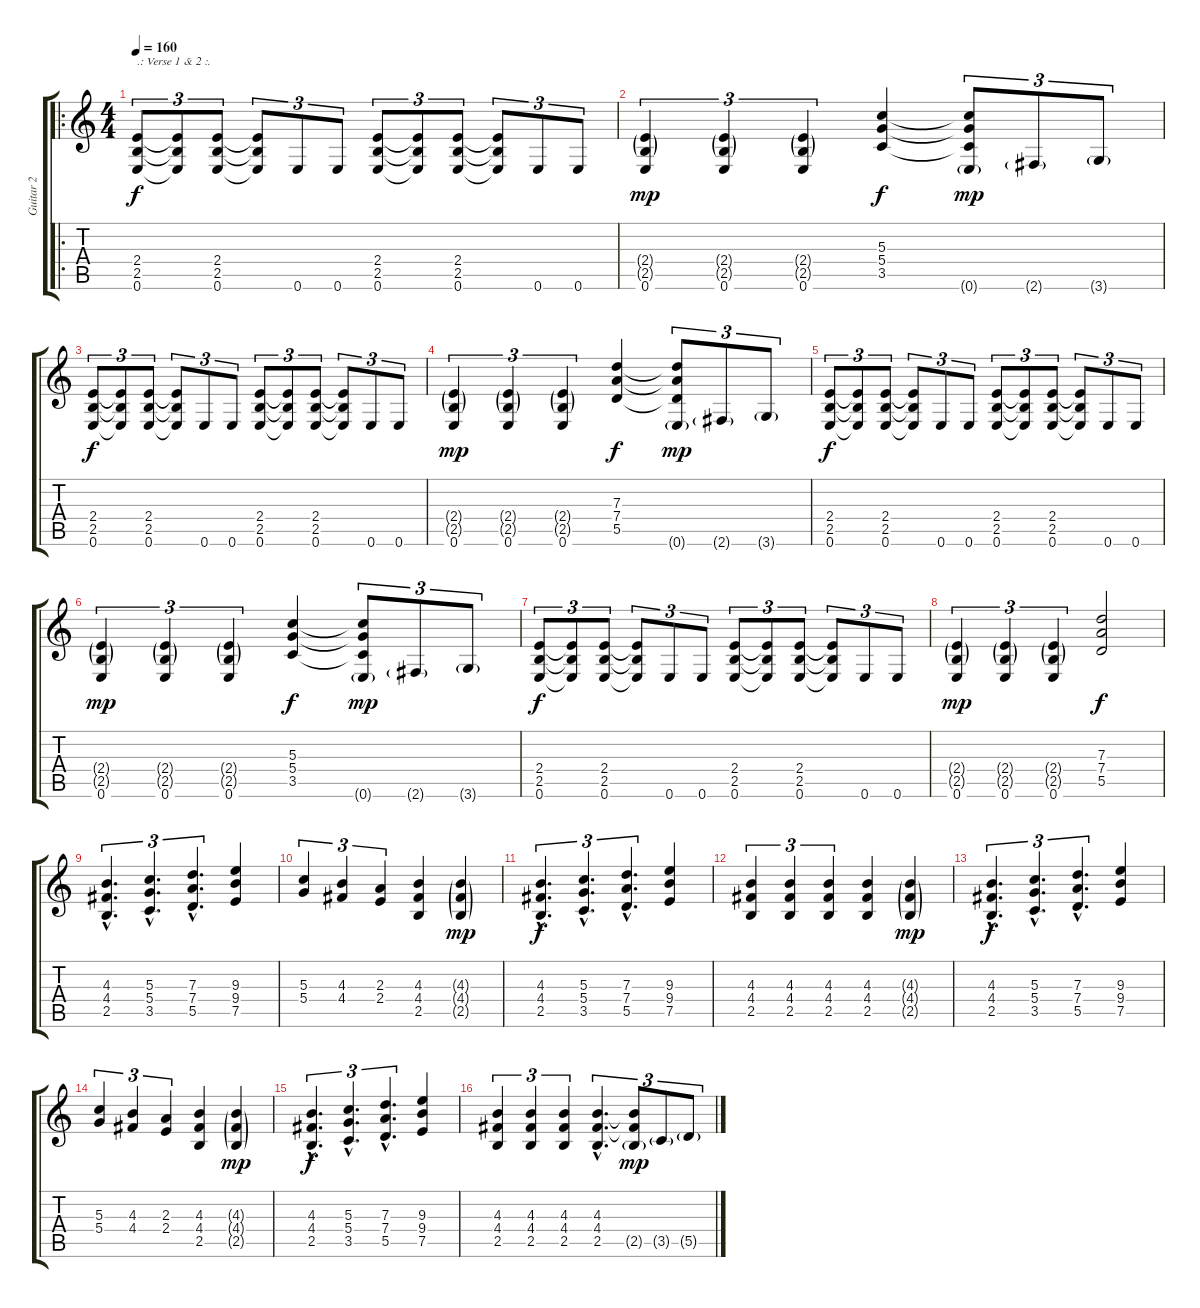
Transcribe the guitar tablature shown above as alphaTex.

\track ("Guitar 2" "Guitar 2") {instrument distortionguitar}
\staff {score tabs}
\tuning (E4 B3 G3 D3 A2 E2) {hide}
\ro
\ts (4 4)
\tempo 160
\clef g2
\ks c
(2.4 2.5 0.6).8{tu (3 2) txt ".: Verse 1 & 2 :." dy f} (2.4{t} 2.5{t} 0.6{t}).8{tu (3 2)} (2.4 2.5 0.6).8{tu (3 2)} (2.4{t} 2.5{t} 0.6{t}).8{tu (3 2)} 0.6.8{tu (3 2)} 0.6.8{tu (3 2)} (2.4 2.5 0.6).8{tu (3 2)} (2.4{t} 2.5{t} 0.6{t}).8{tu (3 2)} (2.4 2.5 0.6).8{tu (3 2)} (2.4{t} 2.5{t} 0.6{t}).8{tu (3 2)} 0.6.8{tu (3 2)} 0.6.8{tu (3 2)} |
(2.4{g} 2.5{g} 0.6).4{tu (3 2) dy mp} (2.4{g} 2.5{g} 0.6).4{tu (3 2)} (2.4{g} 2.5{g} 0.6).4{tu (3 2)} (5.3 5.4 3.5).4{dy f} (5.3{t} 5.4{t} 3.5{t} 0.6{g}).8{tu (3 2) dy mp} 2.6{g}.8{tu (3 2)} 3.6{g}.8{tu (3 2)} |
(2.4 2.5 0.6).8{tu (3 2) dy f} (2.4{t} 2.5{t} 0.6{t}).8{tu (3 2)} (2.4 2.5 0.6).8{tu (3 2)} (2.4{t} 2.5{t} 0.6{t}).8{tu (3 2)} 0.6.8{tu (3 2)} 0.6.8{tu (3 2)} (2.4 2.5 0.6).8{tu (3 2)} (2.4{t} 2.5{t} 0.6{t}).8{tu (3 2)} (2.4 2.5 0.6).8{tu (3 2)} (2.4{t} 2.5{t} 0.6{t}).8{tu (3 2)} 0.6.8{tu (3 2)} 0.6.8{tu (3 2)} |
(2.4{g} 2.5{g} 0.6).4{tu (3 2) dy mp} (2.4{g} 2.5{g} 0.6).4{tu (3 2)} (2.4{g} 2.5{g} 0.6).4{tu (3 2)} (7.3 7.4 5.5).4{dy f} (7.3{t} 7.4{t} 5.5{t} 0.6{g}).8{tu (3 2) dy mp} 2.6{g}.8{tu (3 2)} 3.6{g}.8{tu (3 2)} |
(2.4 2.5 0.6).8{tu (3 2) dy f} (2.4{t} 2.5{t} 0.6{t}).8{tu (3 2)} (2.4 2.5 0.6).8{tu (3 2)} (2.4{t} 2.5{t} 0.6{t}).8{tu (3 2)} 0.6.8{tu (3 2)} 0.6.8{tu (3 2)} (2.4 2.5 0.6).8{tu (3 2)} (2.4{t} 2.5{t} 0.6{t}).8{tu (3 2)} (2.4 2.5 0.6).8{tu (3 2)} (2.4{t} 2.5{t} 0.6{t}).8{tu (3 2)} 0.6.8{tu (3 2)} 0.6.8{tu (3 2)} |
(2.4{g} 2.5{g} 0.6).4{tu (3 2) dy mp} (2.4{g} 2.5{g} 0.6).4{tu (3 2)} (2.4{g} 2.5{g} 0.6).4{tu (3 2)} (5.3 5.4 3.5).4{dy f} (5.3{t} 5.4{t} 3.5{t} 0.6{g}).8{tu (3 2) dy mp} 2.6{g}.8{tu (3 2)} 3.6{g}.8{tu (3 2)} |
(2.4 2.5 0.6).8{tu (3 2) dy f} (2.4{t} 2.5{t} 0.6{t}).8{tu (3 2)} (2.4 2.5 0.6).8{tu (3 2)} (2.4{t} 2.5{t} 0.6{t}).8{tu (3 2)} 0.6.8{tu (3 2)} 0.6.8{tu (3 2)} (2.4 2.5 0.6).8{tu (3 2)} (2.4{t} 2.5{t} 0.6{t}).8{tu (3 2)} (2.4 2.5 0.6).8{tu (3 2)} (2.4{t} 2.5{t} 0.6{t}).8{tu (3 2)} 0.6.8{tu (3 2)} 0.6.8{tu (3 2)} |
(2.4{g} 2.5{g} 0.6).4{tu (3 2) dy mp} (2.4{g} 2.5{g} 0.6).4{tu (3 2)} (2.4{g} 2.5{g} 0.6).4{tu (3 2)} (7.3 7.4 5.5).2{dy f} |
(4.3{hac} 4.4{hac} 2.5{hac}).4{d tu (3 2)} (5.3{hac} 5.4{hac} 3.5{hac}).4{d tu (3 2)} (7.3{hac} 7.4{hac} 5.5{hac}).4{d tu (3 2)} (9.3 9.4 7.5).4 |
(5.3 5.4).4{tu (3 2)} (4.3 4.4).4{tu (3 2)} (2.3 2.4).4{tu (3 2)} (4.3 4.4 2.5).4 (4.3{g} 4.4{g} 2.5{g}).4{dy mp} |
(4.3{hac} 4.4{hac} 2.5{hac}).4{d tu (3 2) dy f} (5.3{hac} 5.4{hac} 3.5{hac}).4{d tu (3 2)} (7.3{hac} 7.4{hac} 5.5{hac}).4{d tu (3 2)} (9.3 9.4 7.5).4 |
(4.3 4.4 2.5).4{tu (3 2)} (4.3 4.4 2.5).4{tu (3 2)} (4.3 4.4 2.5).4{tu (3 2)} (4.3 4.4 2.5).4 (4.3{g} 4.4{g} 2.5{g}).4{dy mp} |
(4.3{hac} 4.4{hac} 2.5{hac}).4{d tu (3 2) dy f} (5.3{hac} 5.4{hac} 3.5{hac}).4{d tu (3 2)} (7.3{hac} 7.4{hac} 5.5{hac}).4{d tu (3 2)} (9.3 9.4 7.5).4 |
(5.3 5.4).4{tu (3 2)} (4.3 4.4).4{tu (3 2)} (2.3 2.4).4{tu (3 2)} (4.3 4.4 2.5).4 (4.3{g} 4.4{g} 2.5{g}).4{dy mp} |
(4.3{hac} 4.4{hac} 2.5{hac}).4{d tu (3 2) dy f} (5.3{hac} 5.4{hac} 3.5{hac}).4{d tu (3 2)} (7.3{hac} 7.4{hac} 5.5{hac}).4{d tu (3 2)} (9.3 9.4 7.5).4 |
(4.3 4.4 2.5).4{tu (3 2)} (4.3 4.4 2.5).4{tu (3 2)} (4.3 4.4 2.5).4{tu (3 2)} (4.3{hac} 4.4{hac} 2.5{hac}).4{d tu (3 2)} (4.3{t} 4.4{t} 2.5{g}).8{tu (3 2) dy mp} 3.5{g}.8{tu (3 2)} 5.5{g}.8{tu (3 2)}
